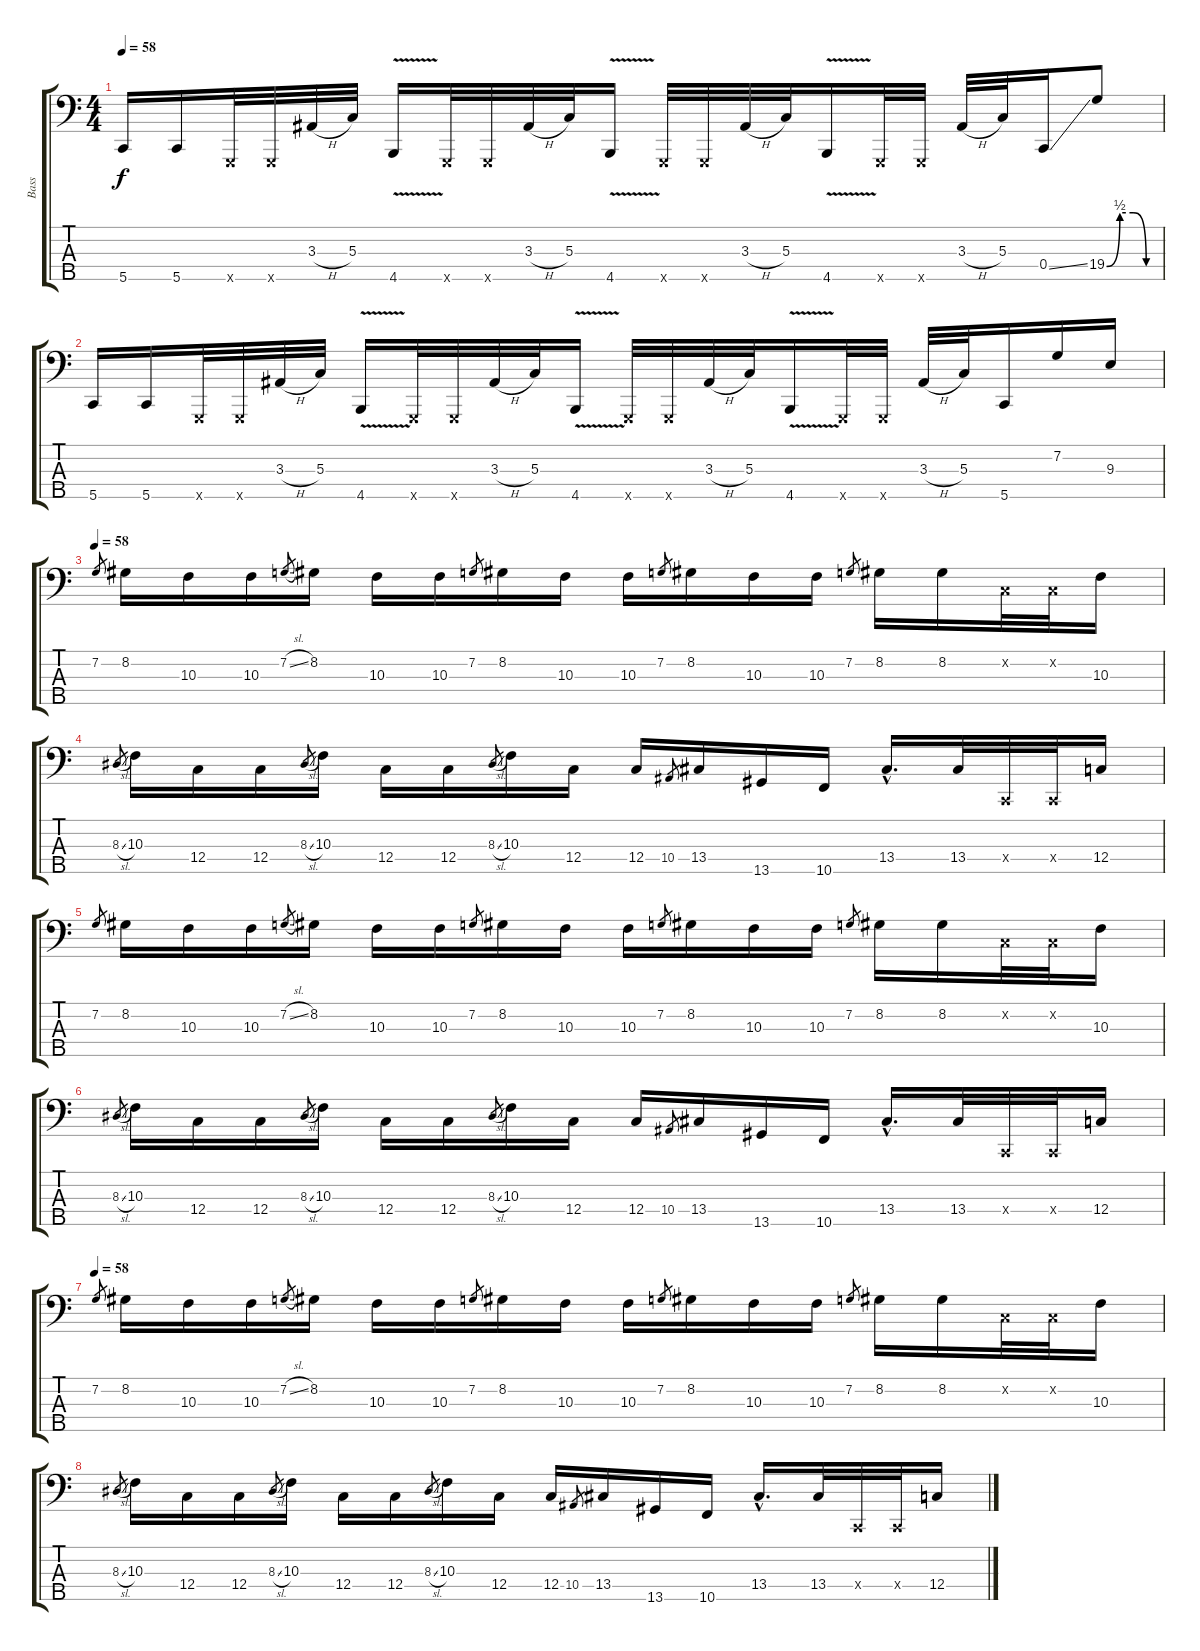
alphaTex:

\track ("Bass" "Bass") {instrument electricbassfinger}
\staff {score tabs}
\tuning (F2 C2 G1 C1 G0) {hide}
\ts (4 4)
\tempo 58
\clef f4
\ks c
5.5.16{dy f} 5.5.16 0.5{x}.32 0.5{x}.32 3.3{h}.32 5.3.32 4.5{v}.16 0.5{x}.32 0.5{x}.32 3.3{h}.32 5.3.32 4.5{v}.16 0.5{x}.32 0.5{x}.32 3.3{h}.32 5.3.32 4.5{v}.16 0.5{x}.32 0.5{x}.32 3.3{h}.32 5.3.32 0.4{ss}.16 19.4{be (custom 0 0 15 2 30 2 45 0 60 0)}.8 |
5.5.16 5.5.16 0.5{x}.32 0.5{x}.32 3.3{h}.32 5.3.32 4.5{v}.16 0.5{x}.32 0.5{x}.32 3.3{h}.32 5.3.32 4.5{v}.16 0.5{x}.32 0.5{x}.32 3.3{h}.32 5.3.32 4.5{v}.16 0.5{x}.32 0.5{x}.32 3.3{h}.32 5.3.32 5.5.16 7.2.16 9.3.16 |
\tempo 58
7.2.8{gr} 8.2.16 10.3.16 10.3.16 7.2{sl}.8{gr} 8.2.16 10.3.16 10.3.16 7.2.8{gr} 8.2.16 10.3.16 10.3.16 7.2.8{gr} 8.2.16 10.3.16 10.3.16 7.2.8{gr} 8.2.16 8.2.16 0.2{x}.32 0.2{x}.32 10.3.16 |
8.3{sl}.8{gr} 10.3.16 12.4.16 12.4.16 8.3{sl}.8{gr} 10.3.16 12.4.16 12.4.16 8.3{sl}.8{gr} 10.3.16 12.4.16 12.4.16 10.4.8{gr} 13.4.16 13.5.16 10.5.16 13.4{hac}.16{d} 13.4.32 0.4{x}.32 0.4{x}.32 12.4.16 |
7.2.8{gr} 8.2.16 10.3.16 10.3.16 7.2{sl}.8{gr} 8.2.16 10.3.16 10.3.16 7.2.8{gr} 8.2.16 10.3.16 10.3.16 7.2.8{gr} 8.2.16 10.3.16 10.3.16 7.2.8{gr} 8.2.16 8.2.16 0.2{x}.32 0.2{x}.32 10.3.16 |
8.3{sl}.8{gr} 10.3.16 12.4.16 12.4.16 8.3{sl}.8{gr} 10.3.16 12.4.16 12.4.16 8.3{sl}.8{gr} 10.3.16 12.4.16 12.4.16 10.4.8{gr} 13.4.16 13.5.16 10.5.16 13.4{hac}.16{d} 13.4.32 0.4{x}.32 0.4{x}.32 12.4.16 |
\tempo 58
7.2.8{gr} 8.2.16 10.3.16 10.3.16 7.2{sl}.8{gr} 8.2.16 10.3.16 10.3.16 7.2.8{gr} 8.2.16 10.3.16 10.3.16 7.2.8{gr} 8.2.16 10.3.16 10.3.16 7.2.8{gr} 8.2.16 8.2.16 0.2{x}.32 0.2{x}.32 10.3.16 |
8.3{sl}.8{gr} 10.3.16 12.4.16 12.4.16 8.3{sl}.8{gr} 10.3.16 12.4.16 12.4.16 8.3{sl}.8{gr} 10.3.16 12.4.16 12.4.16 10.4.8{gr} 13.4.16 13.5.16 10.5.16 13.4{hac}.16{d} 13.4.32 0.4{x}.32 0.4{x}.32 12.4.16
